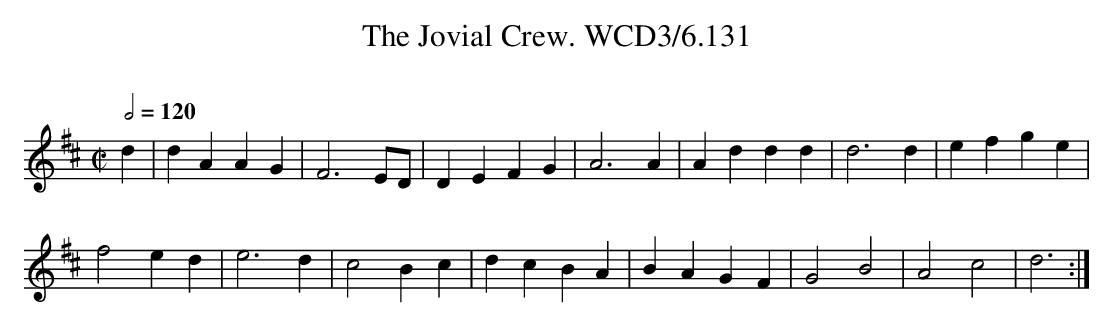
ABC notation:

X:1
T:Jovial Crew. WCD3/6.131, The
O:
M:C|
L:1/4
Q:1/2=120
K:D
d|dAAG|F3 E/D/|DEFG|A3 A|Addd|d3 d|efge|
f2 ed|e3 d|c2 Bc|dcBA|BAGF|G2 B2|A2 c2|d3:|
